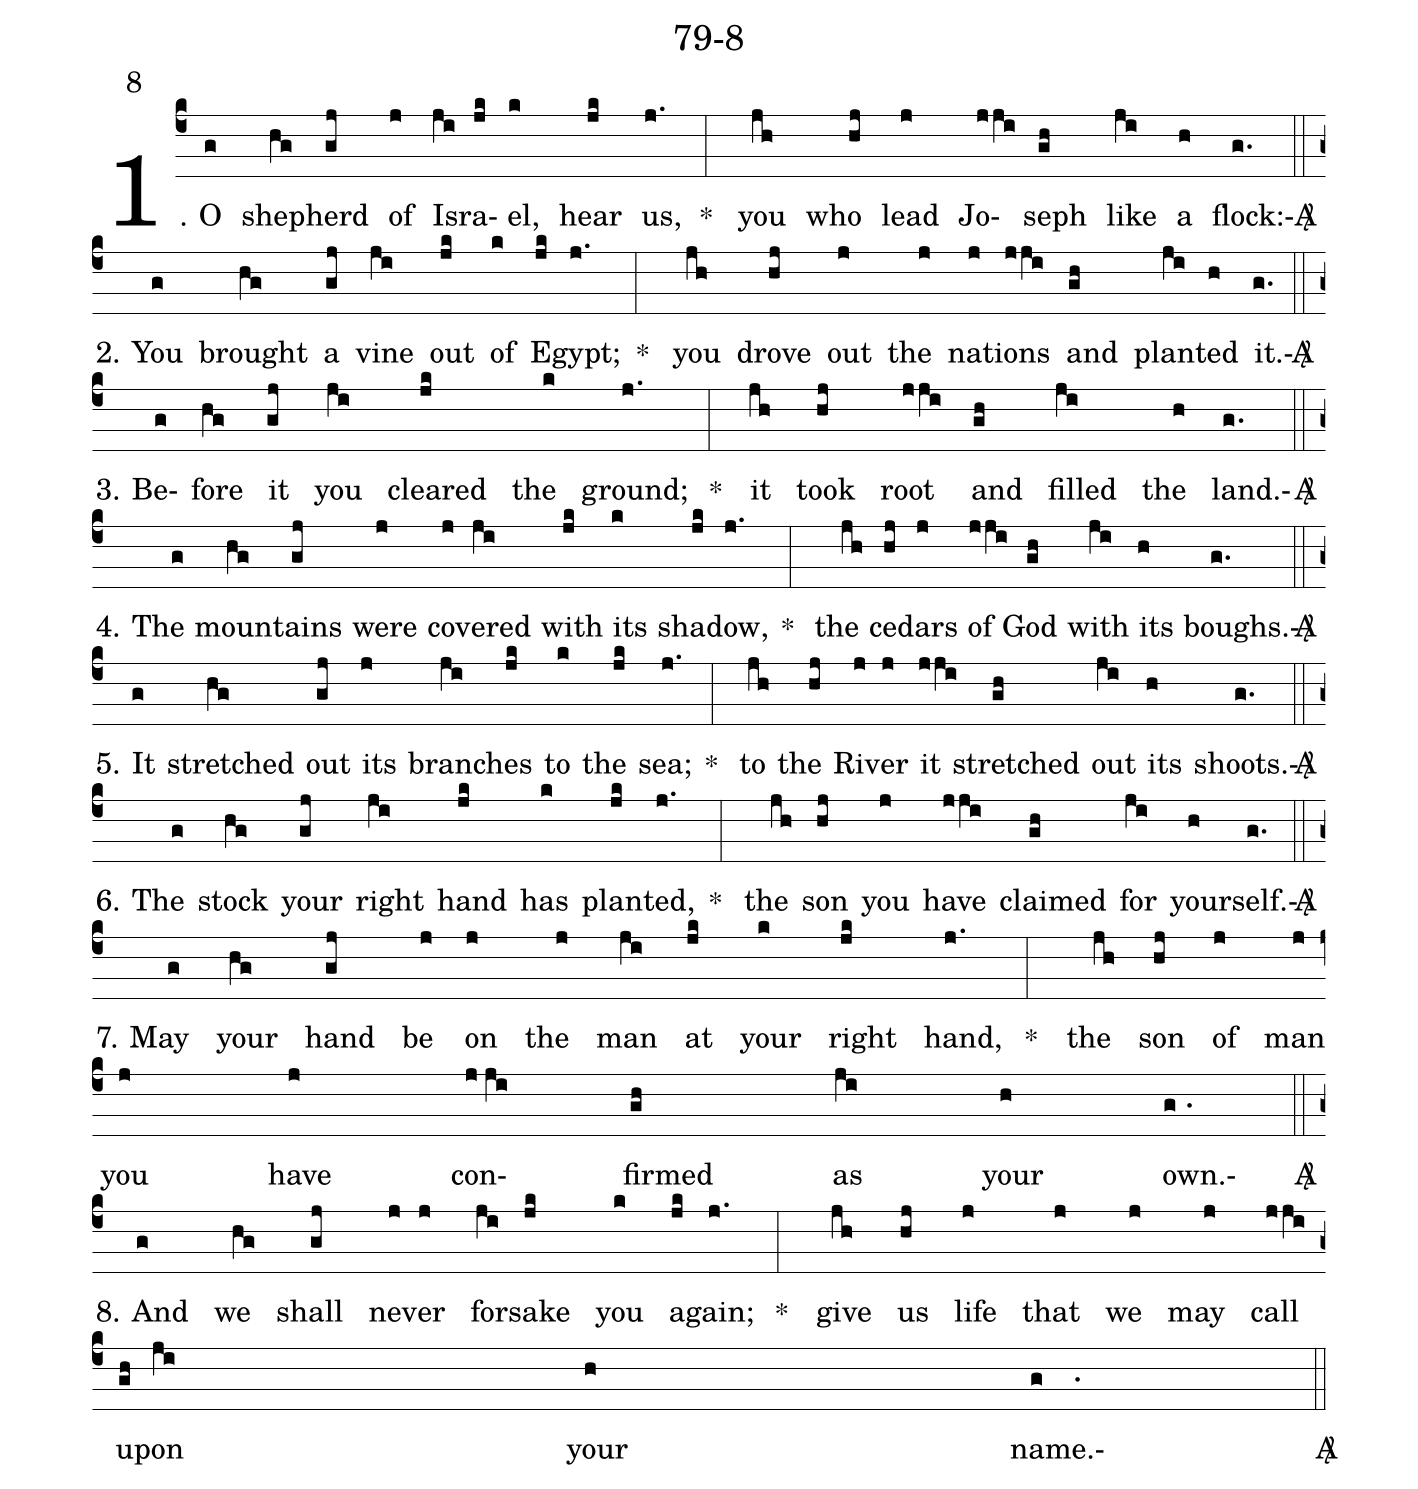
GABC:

name: 79-8;
annotation: 8;
%%
(c4)1. O(g) shep(hg)herd(gj) of(j) Is(ji)ra(jk)el,(k) hear(jk) us,(j.) * (:) you(jh) who(hj) lead(j) Jo(j/ji)seph(gh) like(ji) a(h) flock:(g.)<sp>A/</sp> (::) (z)
2. You(g) brought(hg) a(gj) vine(ji) out(jk) of(k) E(jk)gypt;(j.) * (:) you(jh) drove(hj) out(j) the(j) na(j)tions(j/ji) and(gh) plant(ji)ed(h) it.(g.)<sp>A/</sp> (::) (z)
3. Be(g)fore(hg) it(gj) you(ji) cleared(jk) the(k) ground;(j.) * (:) it(jh) took(hj) root(j/ji) and(gh) filled(ji) the(h) land.(g.)<sp>A/</sp> (::) (z)
4. The(g) moun(hg)tains(gj) were(j) cov(j)ered(ji) with(jk) its(k) shad(jk)ow,(j.) * (:) the(jh) ce(hj)dars(j) of(j/ji) God(gh) with(ji) its(h) boughs.(g.)<sp>A/</sp> (::) (z)
5. It(g) stretched(hg) out(gj) its(j) branch(ji)es(jk) to(k) the(jk) sea;(j.) * (:) to(jh) the(hj) Riv(j)er(j) it(j/ji) stretched(gh) out(ji) its(h) shoots.(g.)<sp>A/</sp> (::) (z)
6. The(g) stock(hg) your(gj) right(ji) hand(jk) has(k) plant(jk)ed,(j.) * (:) the(jh) son(hj) you(j) have(j/ji) claimed(gh) for(ji) your(h)self.(g.)<sp>A/</sp> (::) (z)
7. May(g) your(hg) hand(gj) be(j) on(j) the(j) man(ji) at(jk) your(k) right(jk) hand,(j.) * (:) the(jh) son(hj) of(j) man(j) you(j) have(j) con(j/ji)firmed(gh) as(ji) your(h) own.(g.)<sp>A/</sp> (::) (z)
8. And(g) we(hg) shall(gj) nev(j)er(j) for(ji)sake(jk) you(k) a(jk)gain;(j.) * (:) give(jh) us(hj) life(j) that(j) we(j) may(j) call(j/ji) up(gh)on(ji) your(h) name.(g.)<sp>A/</sp> (::) (z)
